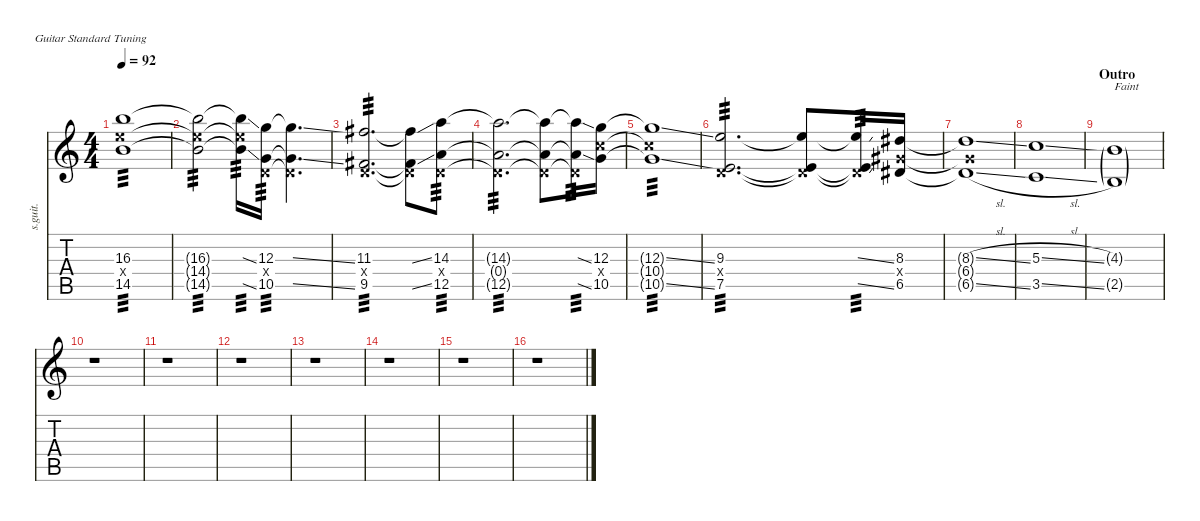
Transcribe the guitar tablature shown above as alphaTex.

\defaultSystemsLayout 4
\hideDynamics
\bracketExtendMode nobrackets
\track ("Jonny Greenwood | Fender Telecaster | Rhythm Guitar" "s.guit.") {instrument distortionguitar}
\staff {score tabs}
\tuning (E4 B3 G3 D3 A2 E2)
\ts (4 4)
\tempo 92
\clef g2
\ks c
(16.3{t} 14.4{x t} 14.5{t}).1{tp 3 dy fff} |
(16.3{t} 14.4{x t} 14.5{t}).2{tp 3} (16.3{ss t} 14.4{x t} 14.5{ss t}).16{tp 3} (12.3 0.4{x} 10.5).16{tp 3} (12.3{ss t} 0.4{x t} 10.5{ss t}).4{d} |
(11.3{acc #} 0.4{x} 9.5{acc #}).2{d tp 3} (11.3{ss t acc #} 0.4{x t} 9.5{ss t acc #}).8 (14.3 0.4{x} 12.5).8{tp 3} |
(14.3{t} 0.4{x t} 12.5{t}).2{d tp 3} (14.3{t} 0.4{x t} 12.5{t}).8 (14.3{ss t} 0.4{x t} 12.5{ss t}).16{tp 3} (12.3 10.4{x} 10.5).16 |
(12.3{ss t} 10.4{x t} 10.5{ss t}).1{tp 3} |
(9.3 0.4{x} 7.5).2{d tp 3} (9.3{t} 0.4{x t} 7.5{t}).8 (9.3{ss t} 0.4{x t} 7.5{ss t}).16{tp 3} (8.3{acc #} 6.4{x acc #} 6.5{acc #}).16 |
(8.3{sl t acc #} 6.4{x t acc #} 6.5{sl t acc #}).1 |
(5.3{sl} 3.5{sl}).1 |
\section ("" "Outro")
(4.3{g} 2.5{g}).1{txt "Faint"} |
r.1 |
r.1 |
r.1 |
r.1 |
r.1 |
r.1 |
r.1
